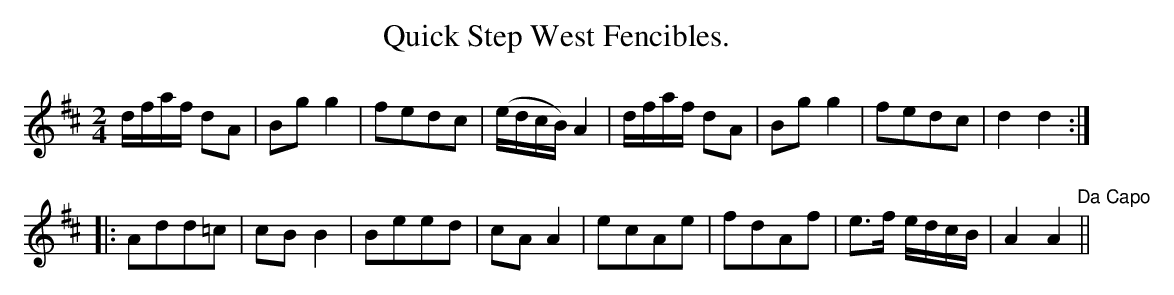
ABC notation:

X:1
T:Quick Step West Fencibles.
M:2/4
L:1/8
K:D
d/f/a/f/ dA|Bgg2|fedc        |(e/d/c/B/) A2          |\
d/f/a/f/ dA|Bgg2|fedc        | d2        d2         ::
Add=c      |cBB2|Beed        | cA        A2          |\
ecAe       |fdAf|e>f e/d/c/B/| A2        A2"Da Capo"||
